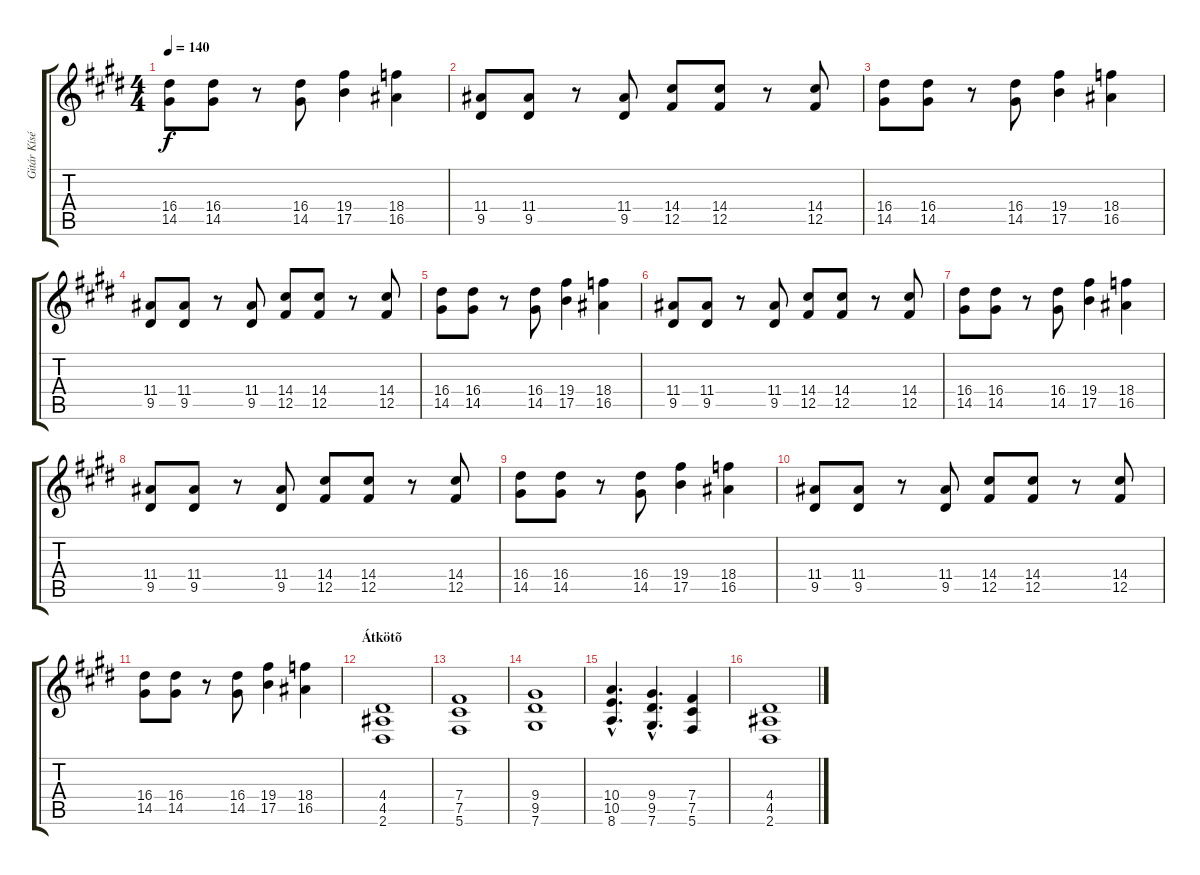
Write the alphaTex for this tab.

\track ("Gitár Kíséret 1" "Gitár Kísé") {instrument distortionguitar}
\staff {score tabs}
\tuning (Db4 Ab3 E3 B2 Gb2 Db2) {hide}
\ts (4 4)
\tempo 140
\clef g2
\ks c#minor
(16.4 14.5).8{dy f} (16.4 14.5).8 r.8 (16.4 14.5).8 (19.4 17.5).4 (18.4 16.5).4 |
(11.4 9.5).8 (11.4 9.5).8 r.8 (11.4 9.5).8 (14.4 12.5).8 (14.4 12.5).8 r.8 (14.4 12.5).8 |
(16.4 14.5).8 (16.4 14.5).8 r.8 (16.4 14.5).8 (19.4 17.5).4 (18.4 16.5).4 |
(11.4 9.5).8 (11.4 9.5).8 r.8 (11.4 9.5).8 (14.4 12.5).8 (14.4 12.5).8 r.8 (14.4 12.5).8 |
(16.4 14.5).8 (16.4 14.5).8 r.8 (16.4 14.5).8 (19.4 17.5).4 (18.4 16.5).4 |
(11.4 9.5).8 (11.4 9.5).8 r.8 (11.4 9.5).8 (14.4 12.5).8 (14.4 12.5).8 r.8 (14.4 12.5).8 |
(16.4 14.5).8 (16.4 14.5).8 r.8 (16.4 14.5).8 (19.4 17.5).4 (18.4 16.5).4 |
(11.4 9.5).8 (11.4 9.5).8 r.8 (11.4 9.5).8 (14.4 12.5).8 (14.4 12.5).8 r.8 (14.4 12.5).8 |
(16.4 14.5).8 (16.4 14.5).8 r.8 (16.4 14.5).8 (19.4 17.5).4 (18.4 16.5).4 |
(11.4 9.5).8 (11.4 9.5).8 r.8 (11.4 9.5).8 (14.4 12.5).8 (14.4 12.5).8 r.8 (14.4 12.5).8 |
(16.4 14.5).8 (16.4 14.5).8 r.8 (16.4 14.5).8 (19.4 17.5).4 (18.4 16.5).4 |
\section ("" "Átkötõ")
(4.4 4.5 2.6).1 |
(7.4 7.5 5.6).1 |
(9.4 9.5 7.6).1 |
(10.4{hac} 10.5{hac} 8.6{hac}).4{d} (9.4{hac} 9.5{hac} 7.6{hac}).4{d} (7.4 7.5 5.6).4 |
(4.4 4.5 2.6).1
